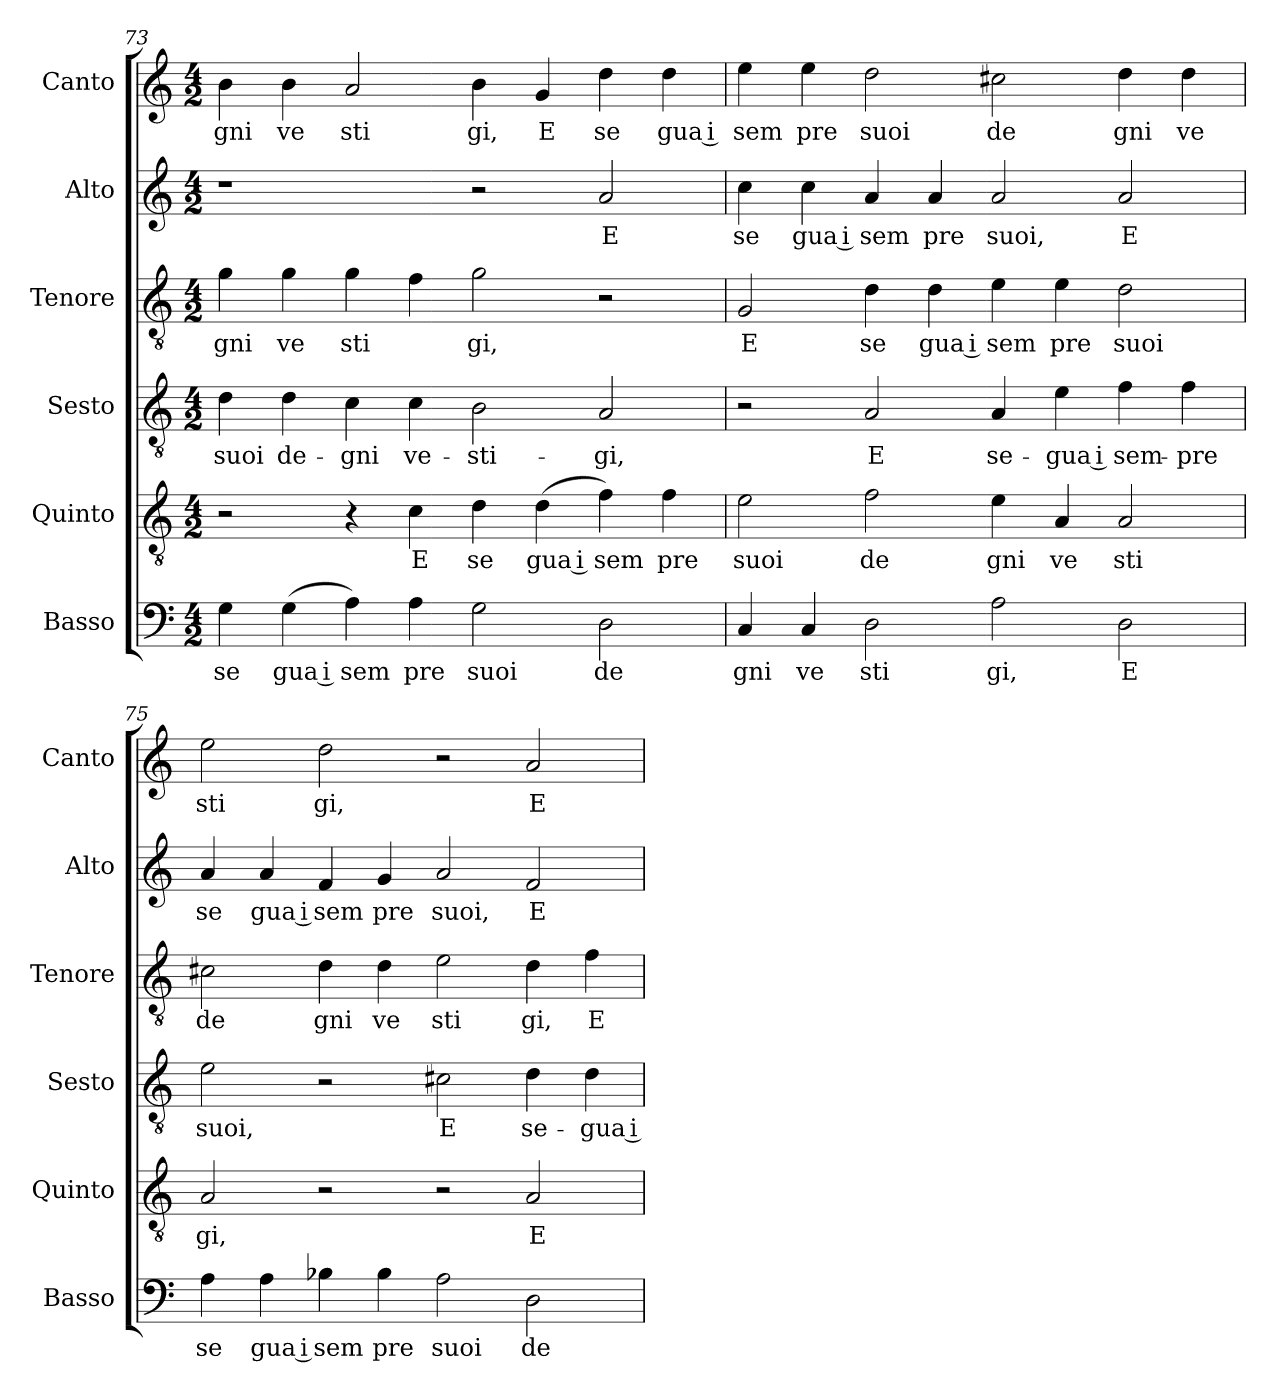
**kern	**text	**kern	**text	**kern	**text	**kern	**text	**kern	**text	**kern	**text
*part6	*part6	*part5	*part5	*part4	*part4	*part3	*part3	*part2	*part2	*part1	*part1
*staff6	*staff6	*staff5	*staff5	*staff4	*staff4	*staff3	*staff3	*staff2	*staff2	*staff1	*staff1
*I"Basso	*	*I"Quinto	*	*I"Sesto	*	*I"Tenore	*	*I"Alto	*	*I"Canto	*
*I'Basso	*	*I'Quinto	*	*I'Sesto	*	*I'Tenore	*	*I'Alto	*	*I'Canto	*
*clefF4	*	*clefGv2	*	*clefGv2	*	*clefGv2	*	*clefG2	*	*clefG2	*
*M4/2	*	*M4/2	*	*M4/2	*	*M4/2	*	*M4/2	*	*M4/2	*
=73	=73	=73	=73	=73	=73	=73	=73	=73	=73	=73	=73
!	!LO:LY:b:cj	!	!	!	!LO:LY:b:cj	!	!LO:LY:b:cj	!	!	!	!LO:LY:b:cj
4G\	se	2r	.	4d\	suoi	4g\	gni	1r	.	4b\	gni
!	!LO:LY:b:cj	!	!	!	!LO:LY:b:cj	!	!LO:LY:b:cj	!	!	!	!LO:LY:b:cj
(<4G\	gua i	.	.	4d\	de-	4g\	ve	.	.	4b\	ve
!	!LO:LY:b:cj	!	!	!	!LO:LY:b:cj	!	!LO:LY:b	!	!	!	!LO:LY:b:cj
4A\)	sem	4r	.	4c\	-gni	4g\	sti	.	.	2a/	sti
!	!LO:LY:b:cj	!	!LO:LY:b:cj	!	!LO:LY:b:cj	!	!	!	!	!	!
4A\	pre	4c\	E	4c\	ve-	4f\	.	.	.	.	.
!	!LO:LY:b:cj	!	!LO:LY:b:cj	!	!LO:LY:b:cj	!	!LO:LY:b:cj	!	!	!	!LO:LY:b:cj
2G\	suoi	4d\	se	2B\	-sti-	2g\	gi,	2r	.	4b\	gi,
!	!	!	!LO:LY:b:cj	!	!	!	!	!	!	!	!LO:LY:b:cj
.	.	(<4d\	gua i	.	.	.	.	.	.	4g/	E
!	!LO:LY:b:cj	!	!LO:LY:b:cj	!	!LO:LY:b:cj	!	!	!	!LO:LY:b:cj	!	!LO:LY:b:cj
2D\	de	4f\)	sem	2A/	-gi,	2r	.	2a/	E	4dd\	se
!	!	!	!LO:LY:b:cj	!	!	!	!	!	!	!	!LO:LY:b:cj
.	.	4f\	pre	.	.	.	.	.	.	4dd\	gua i
!!LO:PB:g=z
=74	=74	=74	=74	=74	=74	=74	=74	=74	=74	=74	=74
!	!LO:LY:b:cj	!	!LO:LY:b:cj	!	!	!	!LO:LY:b:cj	!	!LO:LY:b:cj	!	!LO:LY:b:cj
4C/	gni	2e\	suoi	2r	.	2G/	E	4cc\	se	4ee\	sem
!	!LO:LY:b:cj	!	!	!	!	!	!	!	!LO:LY:b:cj	!	!LO:LY:b:cj
4C/	ve	.	.	.	.	.	.	4cc\	gua i	4ee\	pre
!	!LO:LY:b:cj	!	!LO:LY:b:cj	!	!LO:LY:b:cj	!	!LO:LY:b:cj	!	!LO:LY:b:cj	!	!LO:LY:b:cj
2D\	sti	2f\	de	2A/	E	4d\	se	4a/	sem	2dd\	suoi
!	!	!	!	!	!	!	!LO:LY:b:cj	!	!LO:LY:b:cj	!	!
.	.	.	.	.	.	4d\	gua i	4a/	pre	.	.
!	!LO:LY:b:cj	!	!LO:LY:b:cj	!	!LO:LY:b:cj	!	!LO:LY:b:cj	!	!LO:LY:b:cj	!	!LO:LY:b:cj
2A\	gi,	4e\	gni	4A/	se-	4e\	sem	2a/	suoi,	2cc#X\	de
!	!	!	!LO:LY:b:cj	!	!LO:LY:b:cj	!	!LO:LY:b:cj	!	!	!	!
.	.	4A/	ve	4e\	-gua i	4e\	pre	.	.	.	.
!	!LO:LY:b:cj	!	!LO:LY:b:cj	!	!LO:LY:b:cj	!	!LO:LY:b:cj	!	!LO:LY:b:cj	!	!LO:LY:b:cj
2D\	E	2A/	sti	4f\	sem-	2d\	suoi	2a/	E	4dd\	gni
!	!	!	!	!	!LO:LY:b:cj	!	!	!	!	!	!LO:LY:b:cj
.	.	.	.	4f\	-pre	.	.	.	.	4dd\	ve
=75	=75	=75	=75	=75	=75	=75	=75	=75	=75	=75	=75
!	!LO:LY:b:cj	!	!LO:LY:b:cj	!	!LO:LY:b:cj	!	!LO:LY:b:cj	!	!LO:LY:b:cj	!	!LO:LY:b:cj
4A\	se	2A/	gi,	2e\	suoi,	2c#X\	de	4a/	se	2ee\	sti
!	!LO:LY:b:cj	!	!	!	!	!	!	!	!LO:LY:b:cj	!	!
4A\	gua i	.	.	.	.	.	.	4a/	gua i	.	.
!	!LO:LY:b:cj	!	!	!	!	!	!LO:LY:b:cj	!	!LO:LY:b:cj	!	!LO:LY:b:cj
4B-X\	sem	2r	.	2r	.	4d\	gni	4f/	sem	2dd\	gi,
!	!LO:LY:b:cj	!	!	!	!	!	!LO:LY:b:cj	!	!LO:LY:b:cj	!	!
4B-\	pre	.	.	.	.	4d\	ve	4g/	pre	.	.
!	!LO:LY:b:cj	!	!	!	!LO:LY:b:cj	!	!LO:LY:b:cj	!	!LO:LY:b:cj	!	!
2A\	suoi	2r	.	2c#X\	E	2e\	sti	2a/	suoi,	2r	.
!	!LO:LY:b:cj	!	!LO:LY:b:cj	!	!LO:LY:b:cj	!	!LO:LY:b:cj	!	!LO:LY:b:cj	!	!LO:LY:b:cj
2D\	de	2A/	E	4d\	se-	4d\	gi,	2f/	E	2a/	E
!	!	!	!	!	!LO:LY:b:cj	!	!LO:LY:b:cj	!	!	!	!
.	.	.	.	4d\	-gua i	4f\	E	.	.	.	.
=	=	=	=	=	=	=	=	=	=	=	=
*-	*-	*-	*-	*-	*-	*-	*-	*-	*-	*-	*-
